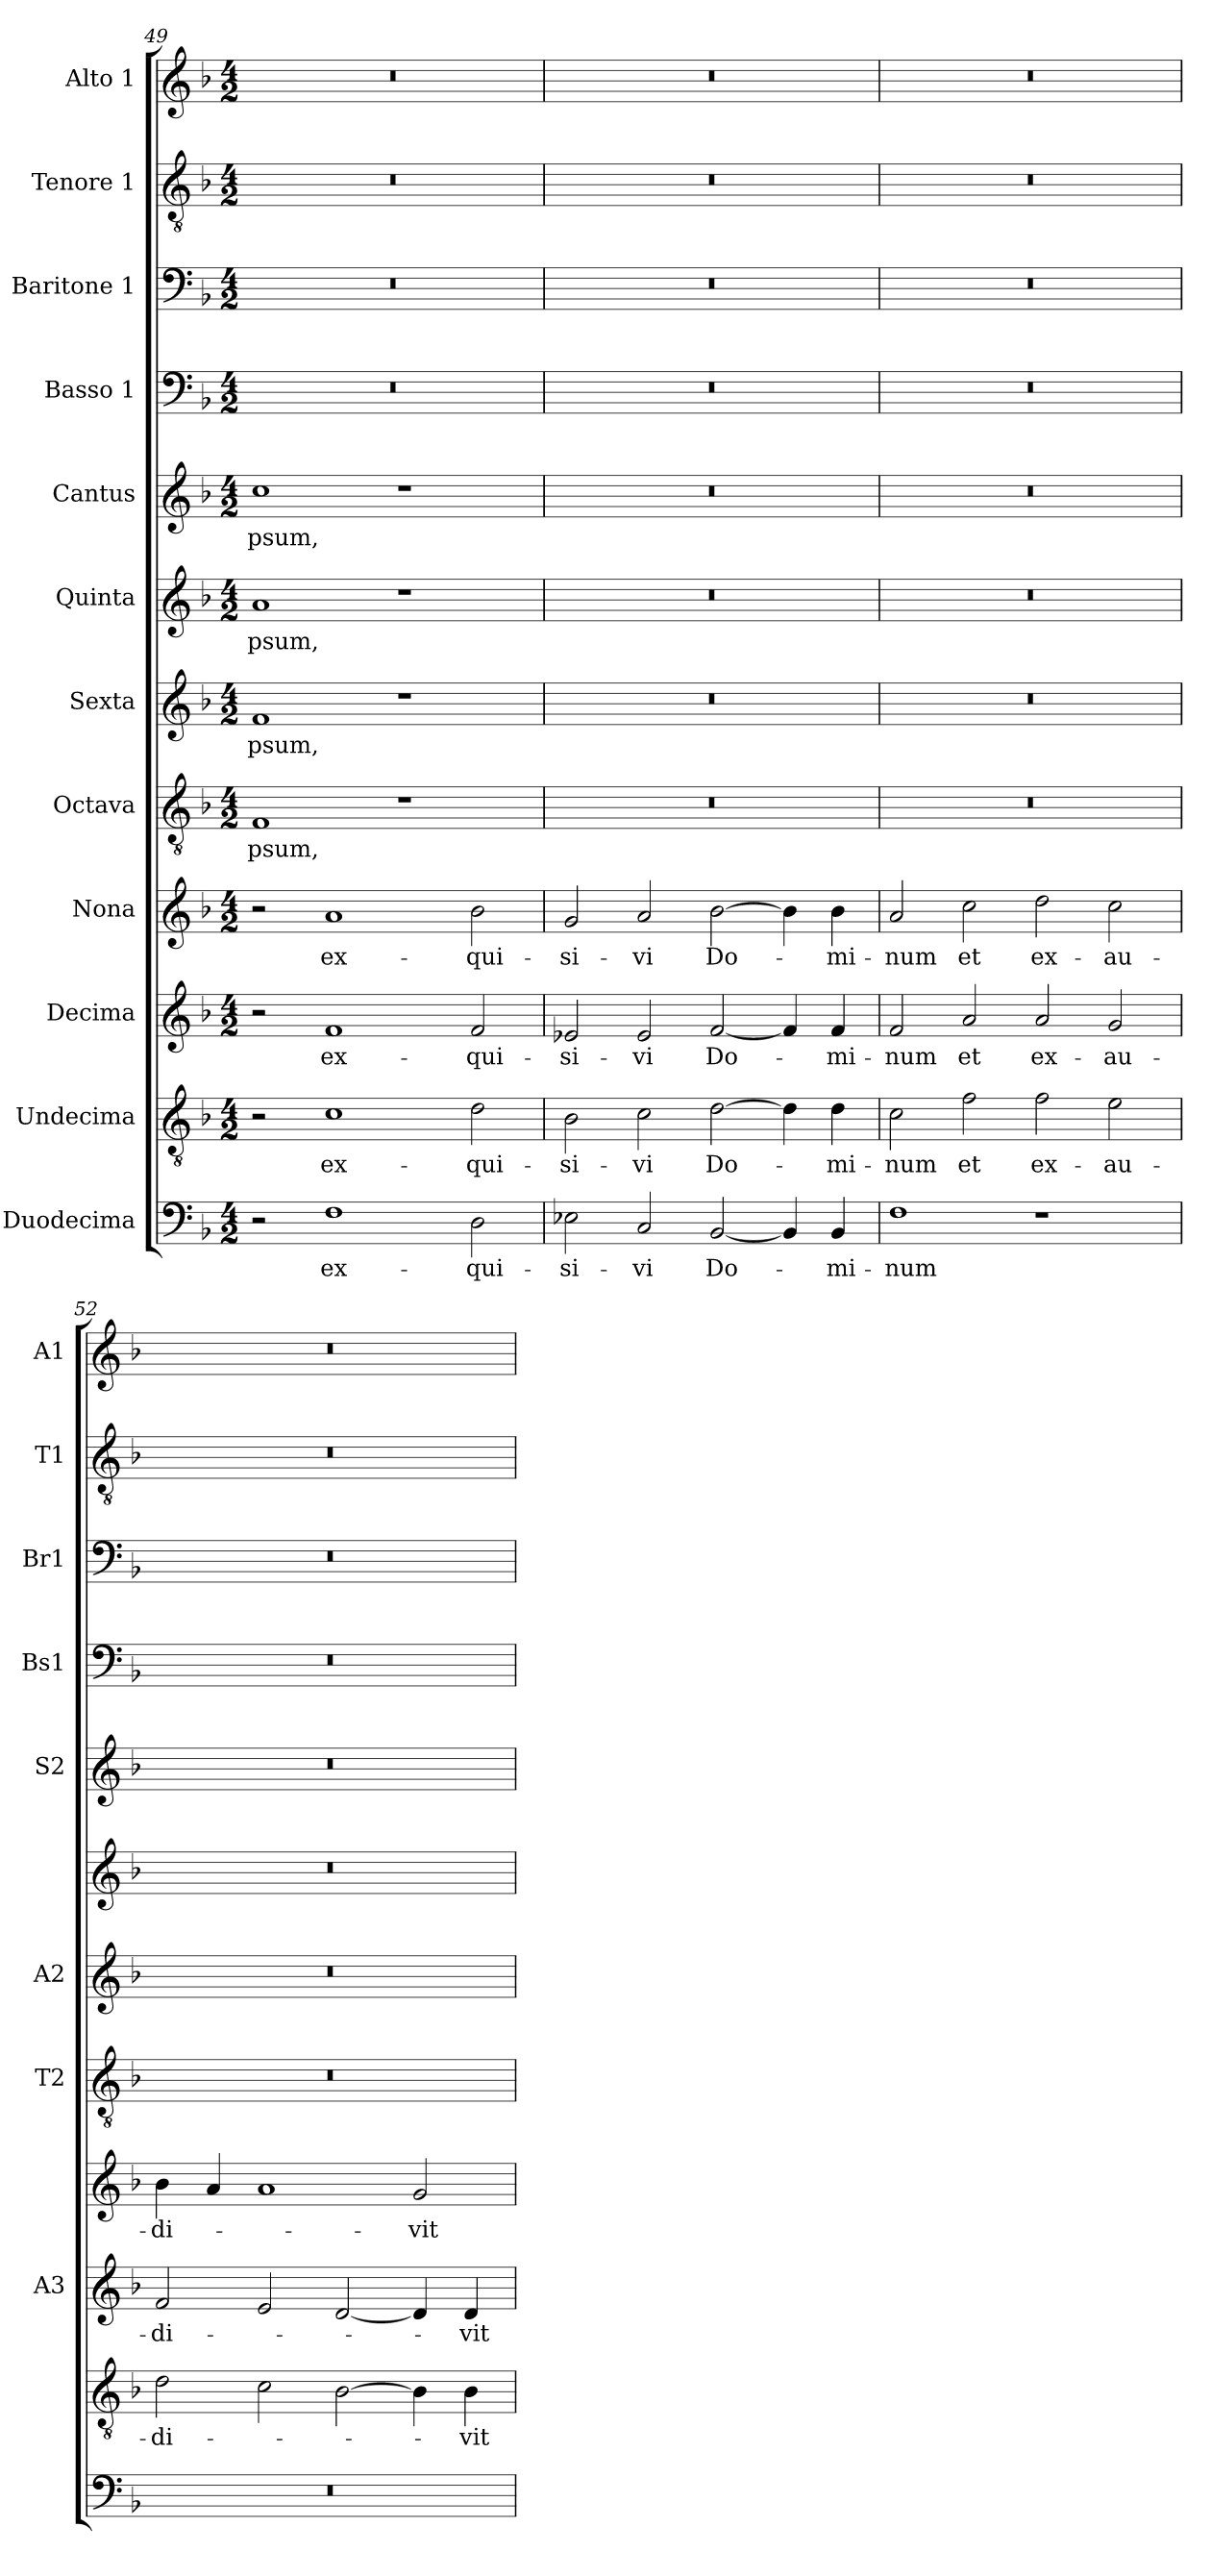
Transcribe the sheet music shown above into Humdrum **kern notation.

**kern	**text	**kern	**text	**kern	**text	**kern	**text	**kern	**text	**kern	**text	**kern	**text	**kern	**text	**kern	**kern	**kern	**kern
*part12	*part12	*part11	*part11	*part10	*part10	*part9	*part9	*part8	*part8	*part7	*part7	*part6	*part6	*part5	*part5	*part4	*part3	*part2	*part1
*staff12	*staff12	*staff11	*staff11	*staff10	*staff10	*staff9	*staff9	*staff8	*staff8	*staff7	*staff7	*staff6	*staff6	*staff5	*staff5	*staff4	*staff3	*staff2	*staff1
*I"Duodecima	*	*I"Undecima	*	*I"Decima	*	*I"Nona	*	*I"Octava	*	*I"Sexta	*	*I"Quinta	*	*I"Cantus	*	*I"Basso 1	*I"Baritone 1	*I"Tenore 1	*I"Alto 1
*	*	*	*	*I'A3	*	*	*	*I'T2	*	*I'A2	*	*	*	*I'S2	*	*I'Bs1	*I'Br1	*I'T1	*I'A1
*clefF4	*	*clefGv2	*	*clefG2	*	*clefG2	*	*clefGv2	*	*clefG2	*	*clefG2	*	*clefG2	*	*clefF4	*clefF4	*clefGv2	*clefG2
*k[b-]	*	*k[b-]	*	*k[b-]	*	*k[b-]	*	*k[b-]	*	*k[b-]	*	*k[b-]	*	*k[b-]	*	*k[b-]	*k[b-]	*k[b-]	*k[b-]
*F:	*	*F:	*	*F:	*	*F:	*	*F:	*	*F:	*	*F:	*	*F:	*	*F:	*F:	*F:	*F:
*M4/2	*	*M4/2	*	*M4/2	*	*M4/2	*	*M4/2	*	*M4/2	*	*M4/2	*	*M4/2	*	*M4/2	*M4/2	*M4/2	*M4/2
=49	=49	=49	=49	=49	=49	=49	=49	=49	=49	=49	=49	=49	=49	=49	=49	=49	=49	=49	=49
2r	.	2r	.	2r	.	2r	.	1F	-psum,	1f	-psum,	1a	-psum,	1cc	-psum,	0r	0r	0r	0r
1F	ex-	1c	ex-	1f	ex-	1a	ex-	.	.	.	.	.	.	.	.	.	.	.	.
.	.	.	.	.	.	.	.	1r	.	1r	.	1r	.	1r	.	.	.	.	.
2D\	-qui-	2d\	-qui-	2f/	-qui-	2b-\	-qui-	.	.	.	.	.	.	.	.	.	.	.	.
=50	=50	=50	=50	=50	=50	=50	=50	=50	=50	=50	=50	=50	=50	=50	=50	=50	=50	=50	=50
2E-X\	-si-	2B-\	-si-	2e-X/	-si-	2g/	-si-	0r	.	0r	.	0r	.	0r	.	0r	0r	0r	0r
2C/	-vi	2c\	-vi	2e-/	-vi	2a/	-vi	.	.	.	.	.	.	.	.	.	.	.	.
[2BB-/	Do-	[2d\	Do-	[2f/	Do-	[2b-\	Do-	.	.	.	.	.	.	.	.	.	.	.	.
4BB-/]	.	4d\]	.	4f/]	.	4b-\]	.	.	.	.	.	.	.	.	.	.	.	.	.
4BB-/	-mi-	4d\	-mi-	4f/	-mi-	4b-\	-mi-	.	.	.	.	.	.	.	.	.	.	.	.
!!LO:PB:g=z
=51	=51	=51	=51	=51	=51	=51	=51	=51	=51	=51	=51	=51	=51	=51	=51	=51	=51	=51	=51
1F	-num	2c\	-num	2f/	-num	2a/	-num	0r	.	0r	.	0r	.	0r	.	0r	0r	0r	0r
.	.	2f\	et	2a/	et	2cc\	et	.	.	.	.	.	.	.	.	.	.	.	.
1r	.	2f\	ex-	2a/	ex-	2dd\	ex-	.	.	.	.	.	.	.	.	.	.	.	.
.	.	2e\	-au-	2g/	-au-	2cc\	-au-	.	.	.	.	.	.	.	.	.	.	.	.
=52	=52	=52	=52	=52	=52	=52	=52	=52	=52	=52	=52	=52	=52	=52	=52	=52	=52	=52	=52
0r	.	2d\	-di-	2f/	-di-	4b-\	-di-	0r	.	0r	.	0r	.	0r	.	0r	0r	0r	0r
.	.	.	.	.	.	4a/	.	.	.	.	.	.	.	.	.	.	.	.	.
.	.	2c\	.	2e/	.	1a	.	.	.	.	.	.	.	.	.	.	.	.	.
.	.	[2B-\	.	[2d/	.	.	.	.	.	.	.	.	.	.	.	.	.	.	.
.	.	4B-\]	.	4d/]	.	2g/	-vit	.	.	.	.	.	.	.	.	.	.	.	.
.	.	4B-\	-vit	4d/	-vit	.	.	.	.	.	.	.	.	.	.	.	.	.	.
=	=	=	=	=	=	=	=	=	=	=	=	=	=	=	=	=	=	=	=
*-	*-	*-	*-	*-	*-	*-	*-	*-	*-	*-	*-	*-	*-	*-	*-	*-	*-	*-	*-
